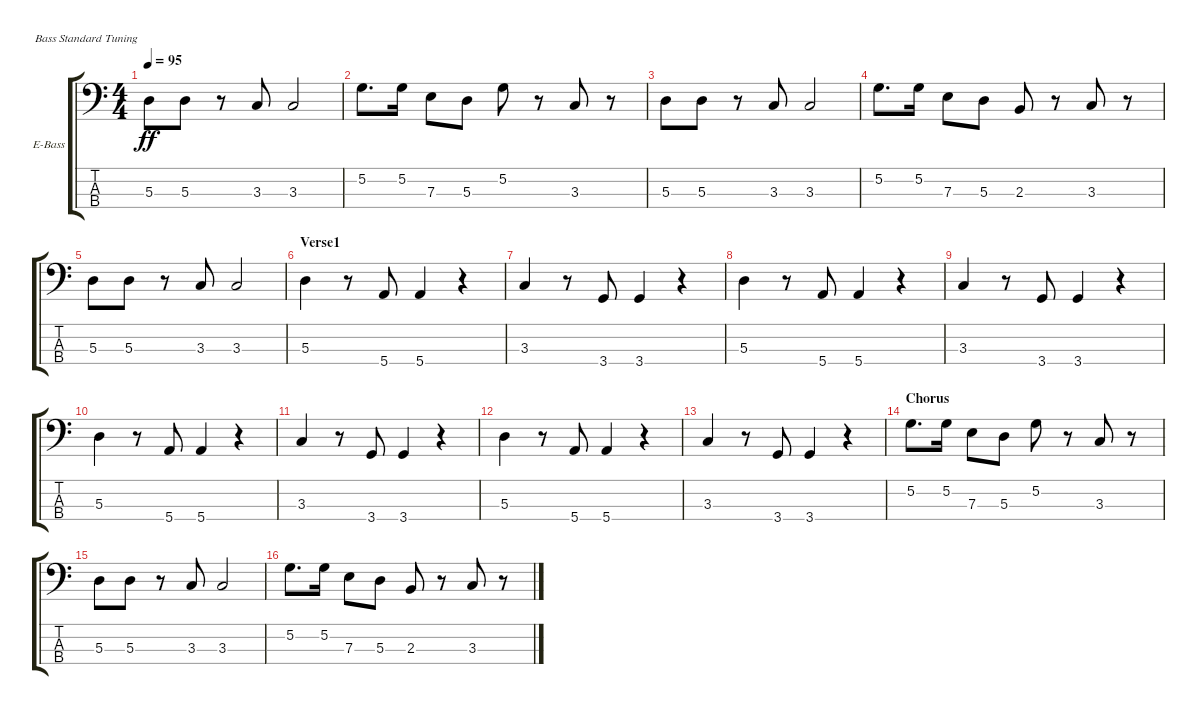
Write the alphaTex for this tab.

\defaultSystemsLayout 4
\bracketExtendMode groupsimilarinstruments
\firstSystemTrackNameOrientation horizontal
\otherSystemsTrackNameOrientation horizontal
\track ("Bass" "E-Bass") {instrument electricbassfinger}
\staff {score tabs}
\tuning (G2 D2 A1 E1)
\ts (4 4)
\tempo 95
\clef f4
\scale
0.333333
\ks c
5.3.8{dy ff} 5.3.8 r.8 3.3.8 3.3.2 |
\scale
0.333333 5.2.8{d} 5.2.16 7.3.8 5.3.8 5.2.8 r.8 3.3.8 r.8 |
\scale
0.333333 5.3.8 5.3.8 r.8 3.3.8 3.3.2 |
\scale
0.333333 5.2.8{d} 5.2.16 7.3.8 5.3.8 2.3.8 r.8 3.3.8 r.8 |
\scale
0.333333 5.3.8 5.3.8 r.8 3.3.8 3.3.2 |
\section ("" "Verse1")
\scale
0.333333 5.3.4 r.8 5.4.8 5.4.4 r.4 |
\scale
0.333333 3.3.4 r.8 3.4.8 3.4.4 r.4 |
\scale
0.333333 5.3.4 r.8 5.4.8 5.4.4 r.4 |
\scale
0.333333 3.3.4 r.8 3.4.8 3.4.4 r.4 |
\scale
0.333333 5.3.4 r.8 5.4.8 5.4.4 r.4 |
\scale
0.333333 3.3.4 r.8 3.4.8 3.4.4 r.4 |
\scale
0.333333 5.3.4 r.8 5.4.8 5.4.4 r.4 |
\scale
0.333333 3.3.4 r.8 3.4.8 3.4.4 r.4 |
\section ("" "Chorus")
\scale
0.333333 5.2.8{d} 5.2.16 7.3.8 5.3.8 5.2.8 r.8 3.3.8 r.8 |
\scale
0.333333 5.3.8 5.3.8 r.8 3.3.8 3.3.2 |
\scale
0.333333 5.2.8{d} 5.2.16 7.3.8 5.3.8 2.3.8 r.8 3.3.8 r.8
